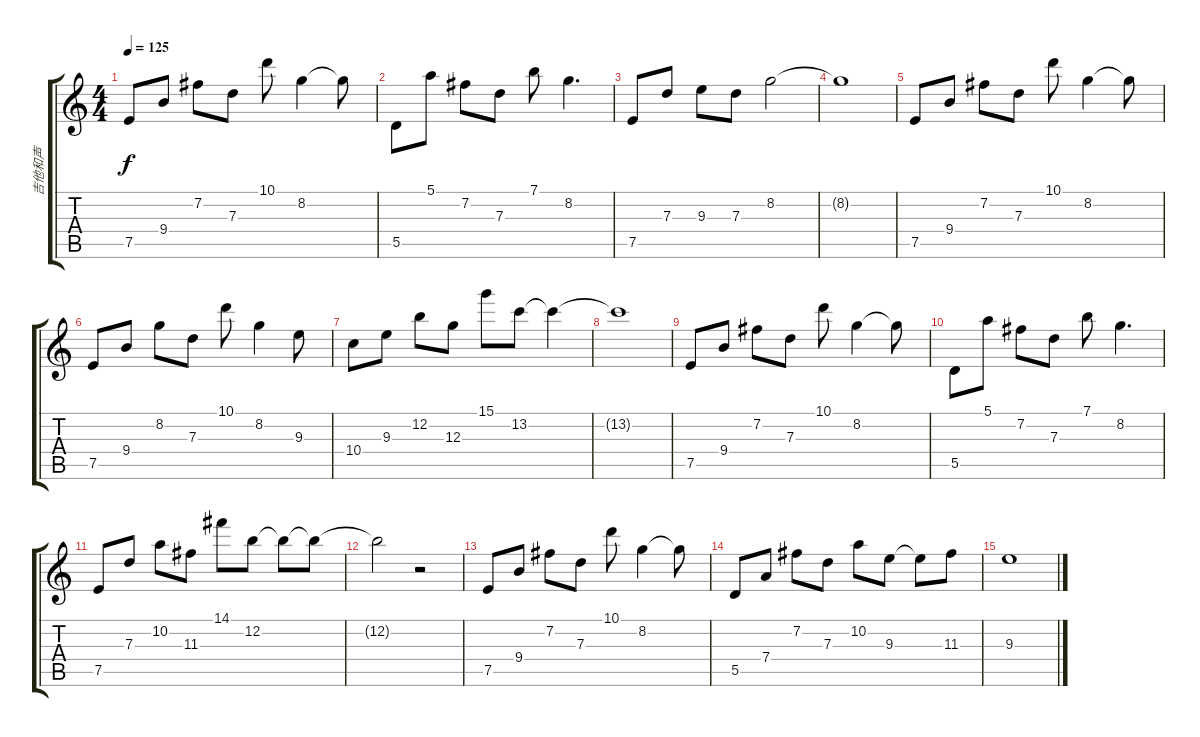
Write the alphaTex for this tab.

\track ("吉他和声" "吉他和声") {instrument electricguitarjazz}
\staff {score tabs}
\tuning (E4 B3 G3 D3 A2 E2) {hide}
\ts (4 4)
\tempo 125
\clef g2
\ks c
7.5.8{dy f} 9.4.8 7.2.8 7.3.8 10.1.8 8.2.4 8.2{t}.8 |
5.5.8 5.1.8 7.2.8 7.3.8 7.1.8 8.2.4{d} |
7.5.8 7.3.8 9.3.8 7.3.8 8.2.2 |
8.2{t}.1 |
7.5.8 9.4.8 7.2.8 7.3.8 10.1.8 8.2.4 8.2{t}.8 |
7.5.8 9.4.8 8.2.8 7.3.8 10.1.8 8.2.4 9.3.8 |
10.4.8 9.3.8 12.2.8 12.3.8 15.1.8 13.2.8 13.2{t}.4 |
13.2{t}.1 |
7.5.8 9.4.8 7.2.8 7.3.8 10.1.8 8.2.4 8.2{t}.8 |
5.5.8 5.1.8 7.2.8 7.3.8 7.1.8 8.2.4{d} |
7.5.8 7.3.8 10.2.8 11.3.8 14.1.8 12.2.8 12.2{t}.8 12.2{t}.8 |
12.2{t}.2 r.2 |
7.5.8 9.4.8 7.2.8 7.3.8 10.1.8 8.2.4 8.2{t}.8 |
5.5.8 7.4.8 7.2.8 7.3.8 10.2.8 9.3.8 9.3{t}.8 11.3.8 |
9.3.1
